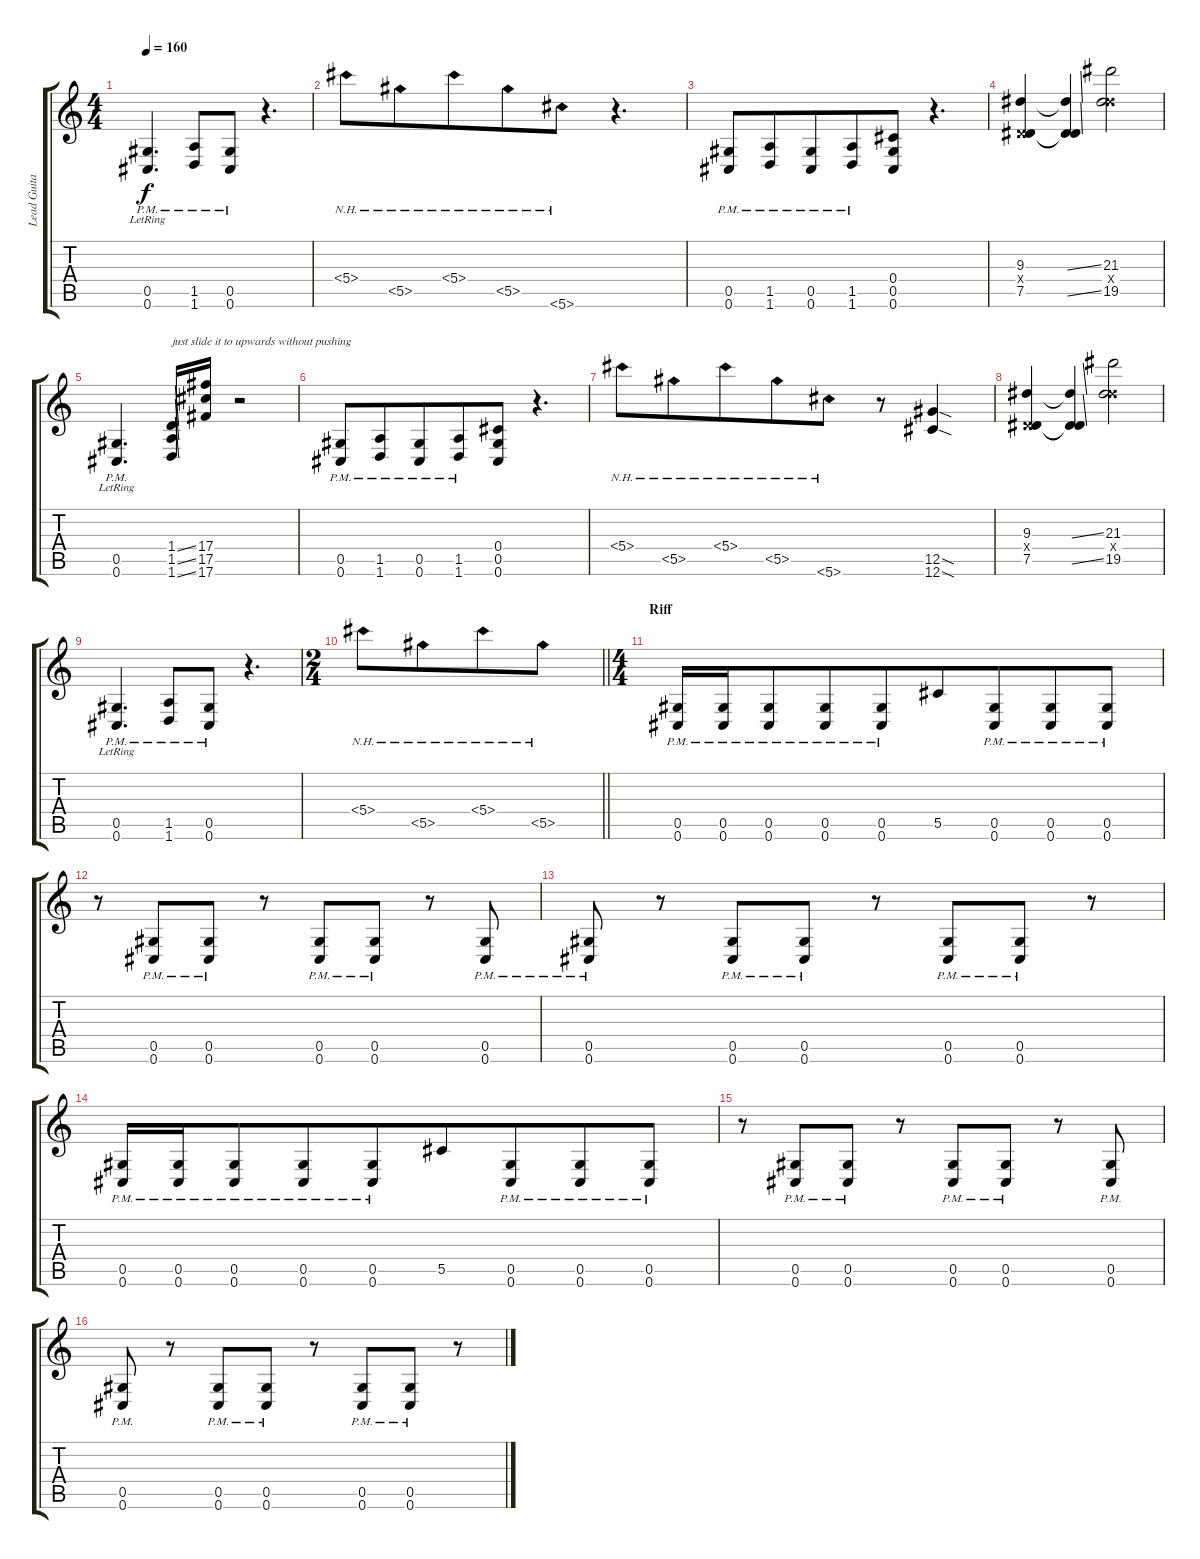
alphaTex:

\track ("Lead Guitar" "Lead Guita") {instrument distortionguitar}
\staff {score tabs}
\tuning (Eb4 Bb3 Gb3 Db3 Ab2 Db2) {hide}
\ts (4 4)
\tempo 160
\clef g2
\ks c
(0.5{pm lr} 0.6{pm lr}).4{d dy f} (1.5{pm} 1.6{pm}).8{beam merge} (0.5{pm} 0.6{pm}).8 r.4{d} |
5.4{nh}.8 5.5{nh}.8{beam merge} 5.4{nh}.8 5.5{nh}.8{beam merge} 5.6{nh}.8 r.4{d} |
(0.5{pm} 0.6{pm}).8 (1.5{pm} 1.6{pm}).8{beam merge} (0.5{pm} 0.6{pm}).8 (1.5{pm} 1.6{pm}).8{beam merge} (0.4 0.5 0.6).8 r.4{d} |
(9.3 2.4{x} 7.5).4 (9.3{ss t} 2.4{t} 7.5{ss t}).4 (21.3 14.4{x} 19.5).2 |
(0.5{pm lr} 0.6{pm lr}).4{d} (1.4{ss} 1.5{ss} 1.6{ss}).16{txt "just slide it to upwards without pushing" instrument breathnoise} (17.4 17.5 17.6).16 r.2{instrument distortionguitar} |
(0.5{pm} 0.6{pm}).8 (1.5{pm} 1.6{pm}).8{beam merge} (0.5{pm} 0.6{pm}).8 (1.5{pm} 1.6{pm}).8{beam merge} (0.4 0.5 0.6).8 r.4{d} |
5.4{nh}.8 5.5{nh}.8{beam merge} 5.4{nh}.8 5.5{nh}.8{beam merge} 5.6{nh}.8 r.8 (12.5{sod} 12.6{sod}).4 |
(9.3 2.4{x} 7.5).4 (9.3{ss t} 2.4{t} 7.5{ss t}).4 (21.3 14.4{x} 19.5).2 |
(0.5{pm lr} 0.6{pm lr}).4{d} (1.5{pm} 1.6{pm}).8{beam merge} (0.5{pm} 0.6{pm}).8 r.4{d} |
\ts (2 4)
\barLineRight lightlight
5.4{nh}.8 5.5{nh}.8{beam merge} 5.4{nh}.8 5.5{nh}.8 |
\ts (4 4)
\section ("" "Riff")
(0.5{pm} 0.6{pm}).16 (0.5{pm} 0.6{pm}).16 (0.5{pm} 0.6{pm}).8{beam merge} (0.5{pm} 0.6{pm}).8 (0.5{pm} 0.6{pm}).8{beam merge} 5.5.8 (0.5{pm} 0.6{pm}).8{beam merge} (0.5{pm} 0.6{pm}).8 (0.5{pm} 0.6{pm}).8 |
r.8 (0.5{pm} 0.6{pm}).8{beam merge} (0.5{pm} 0.6{pm}).8 r.8 (0.5{pm} 0.6{pm}).8 (0.5{pm} 0.6{pm}).8 r.8 (0.5{pm} 0.6{pm}).8 |
(0.5{pm} 0.6{pm}).8 r.8 (0.5{pm} 0.6{pm}).8 (0.5{pm} 0.6{pm}).8 r.8 (0.5{pm} 0.6{pm}).8{beam merge} (0.5{pm} 0.6{pm}).8 r.8 |
(0.5{pm} 0.6{pm}).16 (0.5{pm} 0.6{pm}).16 (0.5{pm} 0.6{pm}).8{beam merge} (0.5{pm} 0.6{pm}).8 (0.5{pm} 0.6{pm}).8{beam merge} 5.5.8 (0.5{pm} 0.6{pm}).8{beam merge} (0.5{pm} 0.6{pm}).8 (0.5{pm} 0.6{pm}).8 |
r.8 (0.5{pm} 0.6{pm}).8{beam merge} (0.5{pm} 0.6{pm}).8 r.8 (0.5{pm} 0.6{pm}).8 (0.5{pm} 0.6{pm}).8 r.8 (0.5{pm} 0.6{pm}).8 |
(0.5{pm} 0.6{pm}).8 r.8 (0.5{pm} 0.6{pm}).8 (0.5{pm} 0.6{pm}).8 r.8 (0.5{pm} 0.6{pm}).8{beam merge} (0.5{pm} 0.6{pm}).8 r.8
